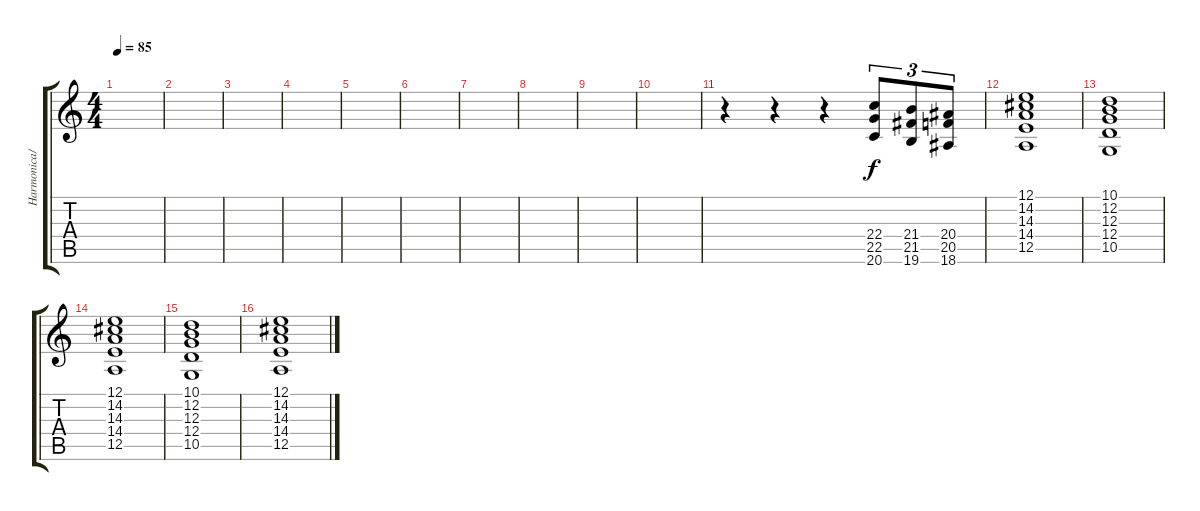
\track ("Harmonica/Brass" "Harmonica/") {instrument brasssection}
\staff {score tabs}
\tuning (E4 B3 G3 D3 A2 E2) {hide}
\ts (4 4)
\tempo 85
\clef g2
\ks c
|
|
|
|
|
|
|
|
|
|
r.4{volume 14 instrument brasssection} r.4 r.4 (22.4 22.5 20.6).8{tu (3 2)} (21.4 21.5 19.6).8{tu (3 2)} (20.4 20.5 18.6).8{tu (3 2)} |
(12.1 14.2 14.3 14.4 12.5).1{volume 12} |
(10.1 12.2 12.3 12.4 10.5).1 |
(12.1 14.2 14.3 14.4 12.5).1 |
(10.1 12.2 12.3 12.4 10.5).1 |
(12.1 14.2 14.3 14.4 12.5).1
